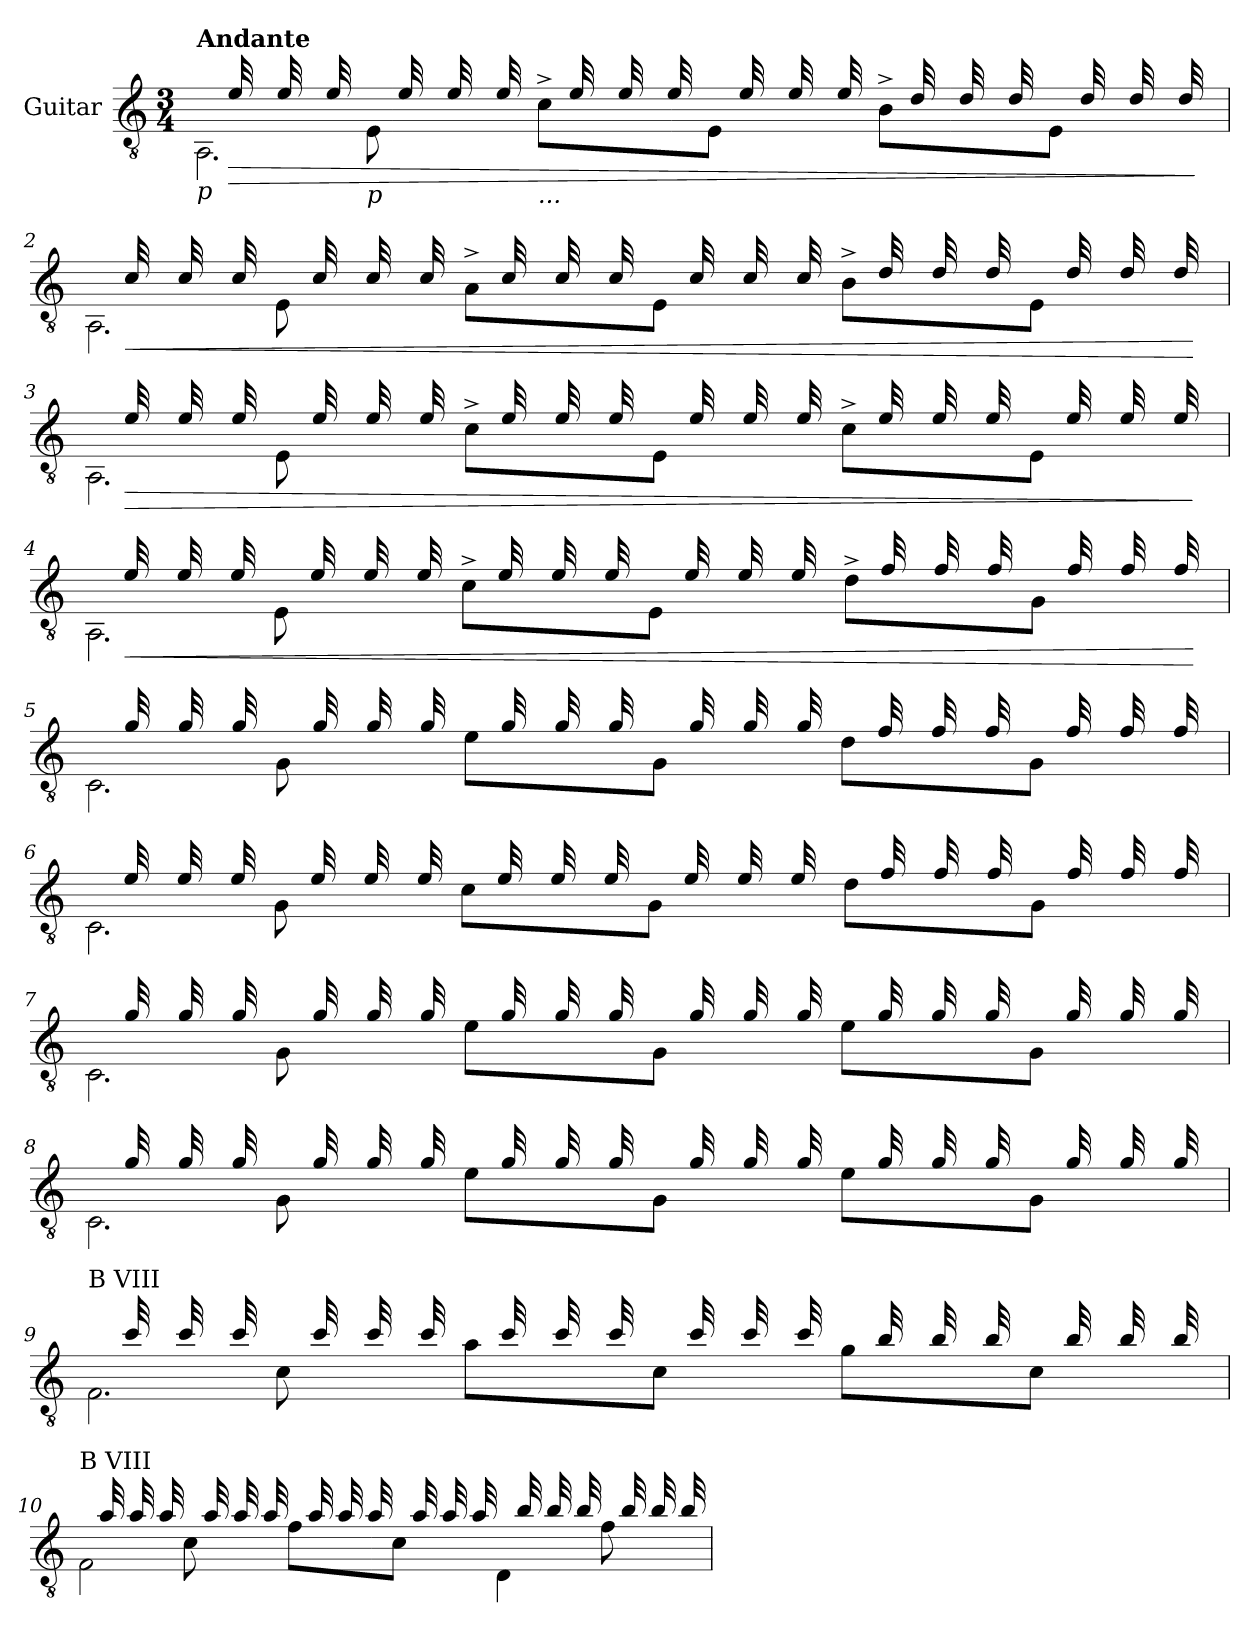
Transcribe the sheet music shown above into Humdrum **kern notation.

**kern	**dynam
*part1	*part1
*staff1	*staff1
*I"Guitar	*
*clefGv2	*
*k[]	*
*M3/4	*
*MM80	*
=1	=1
*^	*
*	*^	*
!LO:TX:a:B:t=Andante	!	!	!
!LO:TX:b:i:t=p	!	!	!
32ryy	2.AA\	8ryy	.
!LO:TX:a:i:t=a m i a m i ...	!	!	!
!	!	!	!LO:HP:b
*tremolo	*	*	*
32e/	.	.	>
32e/	.	.	.
32e/	.	.	.
*Xtremolo	*	*	*
!LO:TX:b:i:t=p	!	!	!
32ryy	.	8E\	.
*tremolo	*	*	*
32e/	.	.	.
32e/	.	.	.
32e/	.	.	.
*Xtremolo	*	*	*
!LO:TX:b:i:t=...	!	!	!
32ryy	.	8c^\L	.
*tremolo	*	*	*
32e/	.	.	.
32e/	.	.	.
32e/	.	.	.
*Xtremolo	*	*	*
32ryy	.	8E\J	.
*tremolo	*	*	*
32e/	.	.	.
32e/	.	.	.
32e/	.	.	.
*Xtremolo	*	*	*
32ryy	.	8B^\L	.
*tremolo	*	*	*
32d/	.	.	.
32d/	.	.	.
32d/	.	.	.
*Xtremolo	*	*	*
32ryy	.	8E\J	.
*tremolo	*	*	*
32d/	.	.	.
32d/	.	.	.
32d/	.	.	.
*Xtremolo	*	*	*
*v	*v	*v	*
.	]
=2	=2
*^	*
*	*^	*
32ryy	2.AA\	8ryy	.
!	!	!	!LO:HP:b
*tremolo	*	*	*
32c/	.	.	<
32c/	.	.	.
32c/	.	.	.
*Xtremolo	*	*	*
32ryy	.	8E\	.
*tremolo	*	*	*
32c/	.	.	.
32c/	.	.	.
32c/	.	.	.
*Xtremolo	*	*	*
32ryy	.	8A^\L	.
*tremolo	*	*	*
32c/	.	.	.
32c/	.	.	.
32c/	.	.	.
*Xtremolo	*	*	*
32ryy	.	8E\J	.
*tremolo	*	*	*
32c/	.	.	.
32c/	.	.	.
32c/	.	.	.
*Xtremolo	*	*	*
32ryy	.	8B^\L	.
*tremolo	*	*	*
32d/	.	.	.
32d/	.	.	.
32d/	.	.	.
*Xtremolo	*	*	*
32ryy	.	8E\J	.
*tremolo	*	*	*
32d/	.	.	.
32d/	.	.	.
32d/	.	.	.
*Xtremolo	*	*	*
*v	*v	*v	*
.	[
=3	=3
*^	*
*	*^	*
32ryy	2.AA\	8ryy	.
!	!	!	!LO:HP:b
*tremolo	*	*	*
32e/	.	.	>
32e/	.	.	.
32e/	.	.	.
*Xtremolo	*	*	*
32ryy	.	8E\	.
*tremolo	*	*	*
32e/	.	.	.
32e/	.	.	.
32e/	.	.	.
*Xtremolo	*	*	*
32ryy	.	8c^\L	.
*tremolo	*	*	*
32e/	.	.	.
32e/	.	.	.
32e/	.	.	.
*Xtremolo	*	*	*
32ryy	.	8E\J	.
*tremolo	*	*	*
32e/	.	.	.
32e/	.	.	.
32e/	.	.	.
*Xtremolo	*	*	*
32ryy	.	8c^\L	.
*tremolo	*	*	*
32e/	.	.	.
32e/	.	.	.
32e/	.	.	.
*Xtremolo	*	*	*
32ryy	.	8E\J	.
*tremolo	*	*	*
32e/	.	.	.
32e/	.	.	.
32e/	.	.	.
*Xtremolo	*	*	*
*v	*v	*v	*
.	]
!!LO:LB:g=z
=4	=4
*^	*
*	*^	*
32ryy	2.AA\	8ryy	.
!	!	!	!LO:HP:b
*tremolo	*	*	*
32e/	.	.	<
32e/	.	.	.
32e/	.	.	.
*Xtremolo	*	*	*
32ryy	.	8E\	.
*tremolo	*	*	*
32e/	.	.	.
32e/	.	.	.
32e/	.	.	.
*Xtremolo	*	*	*
32ryy	.	8c^\L	.
*tremolo	*	*	*
32e/	.	.	.
32e/	.	.	.
32e/	.	.	.
*Xtremolo	*	*	*
32ryy	.	8E\J	.
*tremolo	*	*	*
32e/	.	.	.
32e/	.	.	.
32e/	.	.	.
*Xtremolo	*	*	*
32ryy	.	8d^\L	.
*tremolo	*	*	*
32f/	.	.	.
32f/	.	.	.
32f/	.	.	.
*Xtremolo	*	*	*
32ryy	.	8G\J	.
*tremolo	*	*	*
32f/	.	.	.
32f/	.	.	.
32f/	.	.	.
*Xtremolo	*	*	*
*v	*v	*v	*
.	[
=5	=5
*^	*
*	*^	*
32ryy	2.C\	8ryy	.
*tremolo	*	*	*
32g/	.	.	.
32g/	.	.	.
32g/	.	.	.
*Xtremolo	*	*	*
32ryy	.	8G\	.
*tremolo	*	*	*
32g/	.	.	.
32g/	.	.	.
32g/	.	.	.
*Xtremolo	*	*	*
32ryy	.	8e\L	.
*tremolo	*	*	*
32g/	.	.	.
32g/	.	.	.
32g/	.	.	.
*Xtremolo	*	*	*
32ryy	.	8G\J	.
*tremolo	*	*	*
32g/	.	.	.
32g/	.	.	.
32g/	.	.	.
*Xtremolo	*	*	*
32ryy	.	8d\L	.
*tremolo	*	*	*
32f/	.	.	.
32f/	.	.	.
32f/	.	.	.
*Xtremolo	*	*	*
32ryy	.	8G\J	.
*tremolo	*	*	*
32f/	.	.	.
32f/	.	.	.
32f/	.	.	.
*Xtremolo	*	*	*
=6	=6	=6	=6
32ryy	2.C\	8ryy	.
*tremolo	*	*	*
32e/	.	.	.
32e/	.	.	.
32e/	.	.	.
*Xtremolo	*	*	*
32ryy	.	8G\	.
*tremolo	*	*	*
32e/	.	.	.
32e/	.	.	.
32e/	.	.	.
*Xtremolo	*	*	*
32ryy	.	8c\L	.
*tremolo	*	*	*
32e/	.	.	.
32e/	.	.	.
32e/	.	.	.
*Xtremolo	*	*	*
32ryy	.	8G\J	.
*tremolo	*	*	*
32e/	.	.	.
32e/	.	.	.
32e/	.	.	.
*Xtremolo	*	*	*
32ryy	.	8d\L	.
*tremolo	*	*	*
32f/	.	.	.
32f/	.	.	.
32f/	.	.	.
*Xtremolo	*	*	*
32ryy	.	8G\J	.
*tremolo	*	*	*
32f/	.	.	.
32f/	.	.	.
32f/	.	.	.
*Xtremolo	*	*	*
!!LO:LB:g=z	!!	!!
=7	=7	=7	=7
32ryy	2.C\	8ryy	.
*tremolo	*	*	*
32g/	.	.	.
32g/	.	.	.
32g/	.	.	.
*Xtremolo	*	*	*
32ryy	.	8G\	.
*tremolo	*	*	*
32g/	.	.	.
32g/	.	.	.
32g/	.	.	.
*Xtremolo	*	*	*
32ryy	.	8e\L	.
*tremolo	*	*	*
32g/	.	.	.
32g/	.	.	.
32g/	.	.	.
*Xtremolo	*	*	*
32ryy	.	8G\J	.
*tremolo	*	*	*
32g/	.	.	.
32g/	.	.	.
32g/	.	.	.
*Xtremolo	*	*	*
32ryy	.	8e\L	.
*tremolo	*	*	*
32g/	.	.	.
32g/	.	.	.
32g/	.	.	.
*Xtremolo	*	*	*
32ryy	.	8G\J	.
*tremolo	*	*	*
32g/	.	.	.
32g/	.	.	.
32g/	.	.	.
*Xtremolo	*	*	*
=8	=8	=8	=8
32ryy	2.C\	8ryy	.
*tremolo	*	*	*
32g/	.	.	.
32g/	.	.	.
32g/	.	.	.
*Xtremolo	*	*	*
32ryy	.	8G\	.
*tremolo	*	*	*
32g/	.	.	.
32g/	.	.	.
32g/	.	.	.
*Xtremolo	*	*	*
32ryy	.	8e\L	.
*tremolo	*	*	*
32g/	.	.	.
32g/	.	.	.
32g/	.	.	.
*Xtremolo	*	*	*
32ryy	.	8G\J	.
*tremolo	*	*	*
32g/	.	.	.
32g/	.	.	.
32g/	.	.	.
*Xtremolo	*	*	*
32ryy	.	8e\L	.
*tremolo	*	*	*
32g/	.	.	.
32g/	.	.	.
32g/	.	.	.
*Xtremolo	*	*	*
32ryy	.	8G\J	.
*tremolo	*	*	*
32g/	.	.	.
32g/	.	.	.
32g/	.	.	.
*Xtremolo	*	*	*
=9	=9	=9	=9
!LO:TX:a:t=B VIII	!	!	!
32ryy	2.F\	8ryy	.
*tremolo	*	*	*
32cc/	.	.	.
32cc/	.	.	.
32cc/	.	.	.
*Xtremolo	*	*	*
32ryy	.	8c\	.
*tremolo	*	*	*
32cc/	.	.	.
32cc/	.	.	.
32cc/	.	.	.
*Xtremolo	*	*	*
32ryy	.	8a\L	.
*tremolo	*	*	*
32cc/	.	.	.
32cc/	.	.	.
32cc/	.	.	.
*Xtremolo	*	*	*
32ryy	.	8c\J	.
*tremolo	*	*	*
32cc/	.	.	.
32cc/	.	.	.
32cc/	.	.	.
*Xtremolo	*	*	*
32ryy	.	8g\L	.
!LO:TX:a:t=B VII	!	!	!
*tremolo	*	*	*
32b/	.	.	.
32b/	.	.	.
32b/	.	.	.
*Xtremolo	*	*	*
32ryy	.	8c\J	.
*tremolo	*	*	*
32b/	.	.	.
32b/	.	.	.
32b/	.	.	.
*Xtremolo	*	*	*
!!LO:LB:g=z	!!	!!
=10	=10	=10	=10
!LO:TX:a:t=B VIII	!	!	!
32ryy	2F\	8ryy	.
*tremolo	*	*	*
32a/	.	.	.
32a/	.	.	.
32a/	.	.	.
*Xtremolo	*	*	*
32ryy	.	8c\	.
*tremolo	*	*	*
32a/	.	.	.
32a/	.	.	.
32a/	.	.	.
*Xtremolo	*	*	*
32ryy	.	8f\L	.
*tremolo	*	*	*
32a/	.	.	.
32a/	.	.	.
32a/	.	.	.
*Xtremolo	*	*	*
32ryy	.	8c\J	.
*tremolo	*	*	*
32a/	.	.	.
32a/	.	.	.
32a/	.	.	.
*Xtremolo	*	*	*
32ryy	4D\	8ryy	.
*tremolo	*	*	*
32b/	.	.	.
32b/	.	.	.
32b/	.	.	.
*Xtremolo	*	*	*
32ryy	.	8f\	.
*tremolo	*	*	*
32b/	.	.	.
32b/	.	.	.
32b/	.	.	.
*Xtremolo	*	*	*
*v	*v	*v	*
=	=
*-	*-
